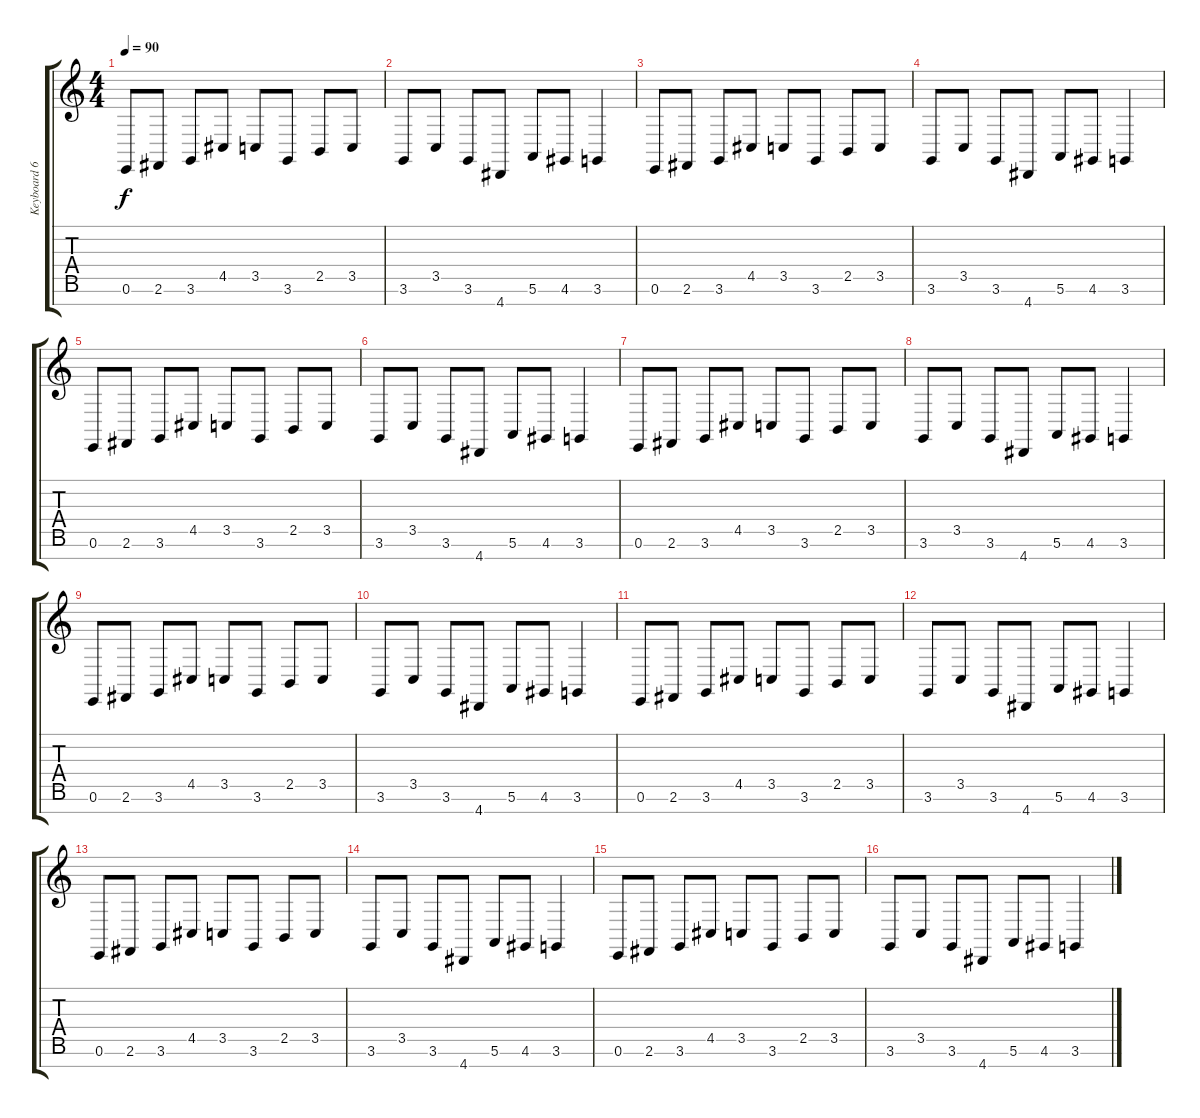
\track ("Keyboard 6" "Keyboard 6") {instrument lead5charang}
\staff {score tabs}
\tuning (E4 B3 G3 D3 A2 E2 B1) {hide}
\ts (4 4)
\tempo 90
\clef g2
\ks c
0.6.8{dy f} 2.6.8{balance 16} 3.6.8 4.5.8 3.5.8 3.6.8{balance 0} 2.5.8 3.5.8 |
3.6.8 3.5.8{balance 16} 3.6.8 4.7.8 5.6.8 4.6.8{balance 0} 3.6.4 |
0.6.8 2.6.8{balance 16} 3.6.8 4.5.8 3.5.8 3.6.8{balance 0} 2.5.8 3.5.8 |
3.6.8 3.5.8{balance 16} 3.6.8 4.7.8 5.6.8 4.6.8{balance 0} 3.6.4 |
0.6.8 2.6.8{balance 16} 3.6.8 4.5.8 3.5.8 3.6.8{balance 0} 2.5.8 3.5.8 |
3.6.8 3.5.8{balance 16} 3.6.8 4.7.8 5.6.8 4.6.8{balance 0} 3.6.4 |
0.6.8 2.6.8{balance 16} 3.6.8 4.5.8 3.5.8 3.6.8{balance 0} 2.5.8 3.5.8 |
3.6.8 3.5.8{balance 16} 3.6.8 4.7.8 5.6.8 4.6.8{balance 0} 3.6.4 |
0.6.8 2.6.8{balance 16} 3.6.8 4.5.8 3.5.8 3.6.8{balance 0} 2.5.8 3.5.8 |
3.6.8 3.5.8{balance 16} 3.6.8 4.7.8 5.6.8 4.6.8{balance 0} 3.6.4 |
0.6.8 2.6.8{balance 16} 3.6.8 4.5.8 3.5.8 3.6.8{balance 0} 2.5.8 3.5.8 |
3.6.8 3.5.8{balance 16} 3.6.8 4.7.8 5.6.8 4.6.8{balance 0} 3.6.4 |
0.6.8 2.6.8{balance 16} 3.6.8 4.5.8 3.5.8 3.6.8{balance 0} 2.5.8 3.5.8 |
3.6.8 3.5.8{balance 16} 3.6.8 4.7.8 5.6.8 4.6.8{balance 0} 3.6.4 |
0.6.8 2.6.8{balance 16} 3.6.8 4.5.8 3.5.8 3.6.8{balance 0} 2.5.8 3.5.8 |
3.6.8 3.5.8{balance 16} 3.6.8 4.7.8 5.6.8 4.6.8{balance 0} 3.6.4
